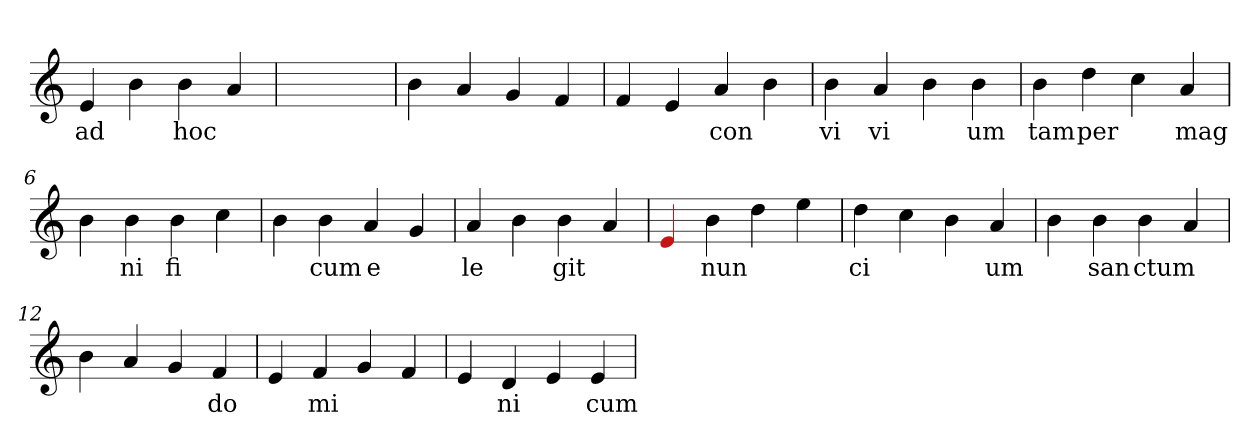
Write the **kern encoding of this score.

**kern	**text
*part1	*part1
*staff1	*staff1
*clefG2	*
=1	=1
4e	ad
4b	.
4b	hoc
4a	.
=2	=2
1ryy	.
=2	=2
4b	.
4a	.
4g	.
4f	.
=3	=3
4f	.
4e	.
4a	con
4b	.
=4	=4
4b	vi
4a	vi
4b	.
4b	um
=5	=5
4b	tam
4dd	per
4cc	.
4a	mag
=6	=6
4b	.
4b	ni
4b	fi
4cc	.
=7	=7
4b	.
4b	cum
4a	e
4g	.
=8	=8
4a	le
4b	.
4b	git
4a	.
=9	=9
4Re	.
4b	nun
4dd	.
4ee	.
=10	=10
4dd	ci
4cc	.
4b	.
4a	um
=11	=11
4b	.
4b	san
4b	ctum
4a	.
=12	=12
4b	.
4a	.
4g	.
4f	do
=13	=13
4e	.
4f	mi
4g	.
4f	.
=14	=14
4e	.
4d	ni
4e	.
4e	cum
=	=
*-	*-
